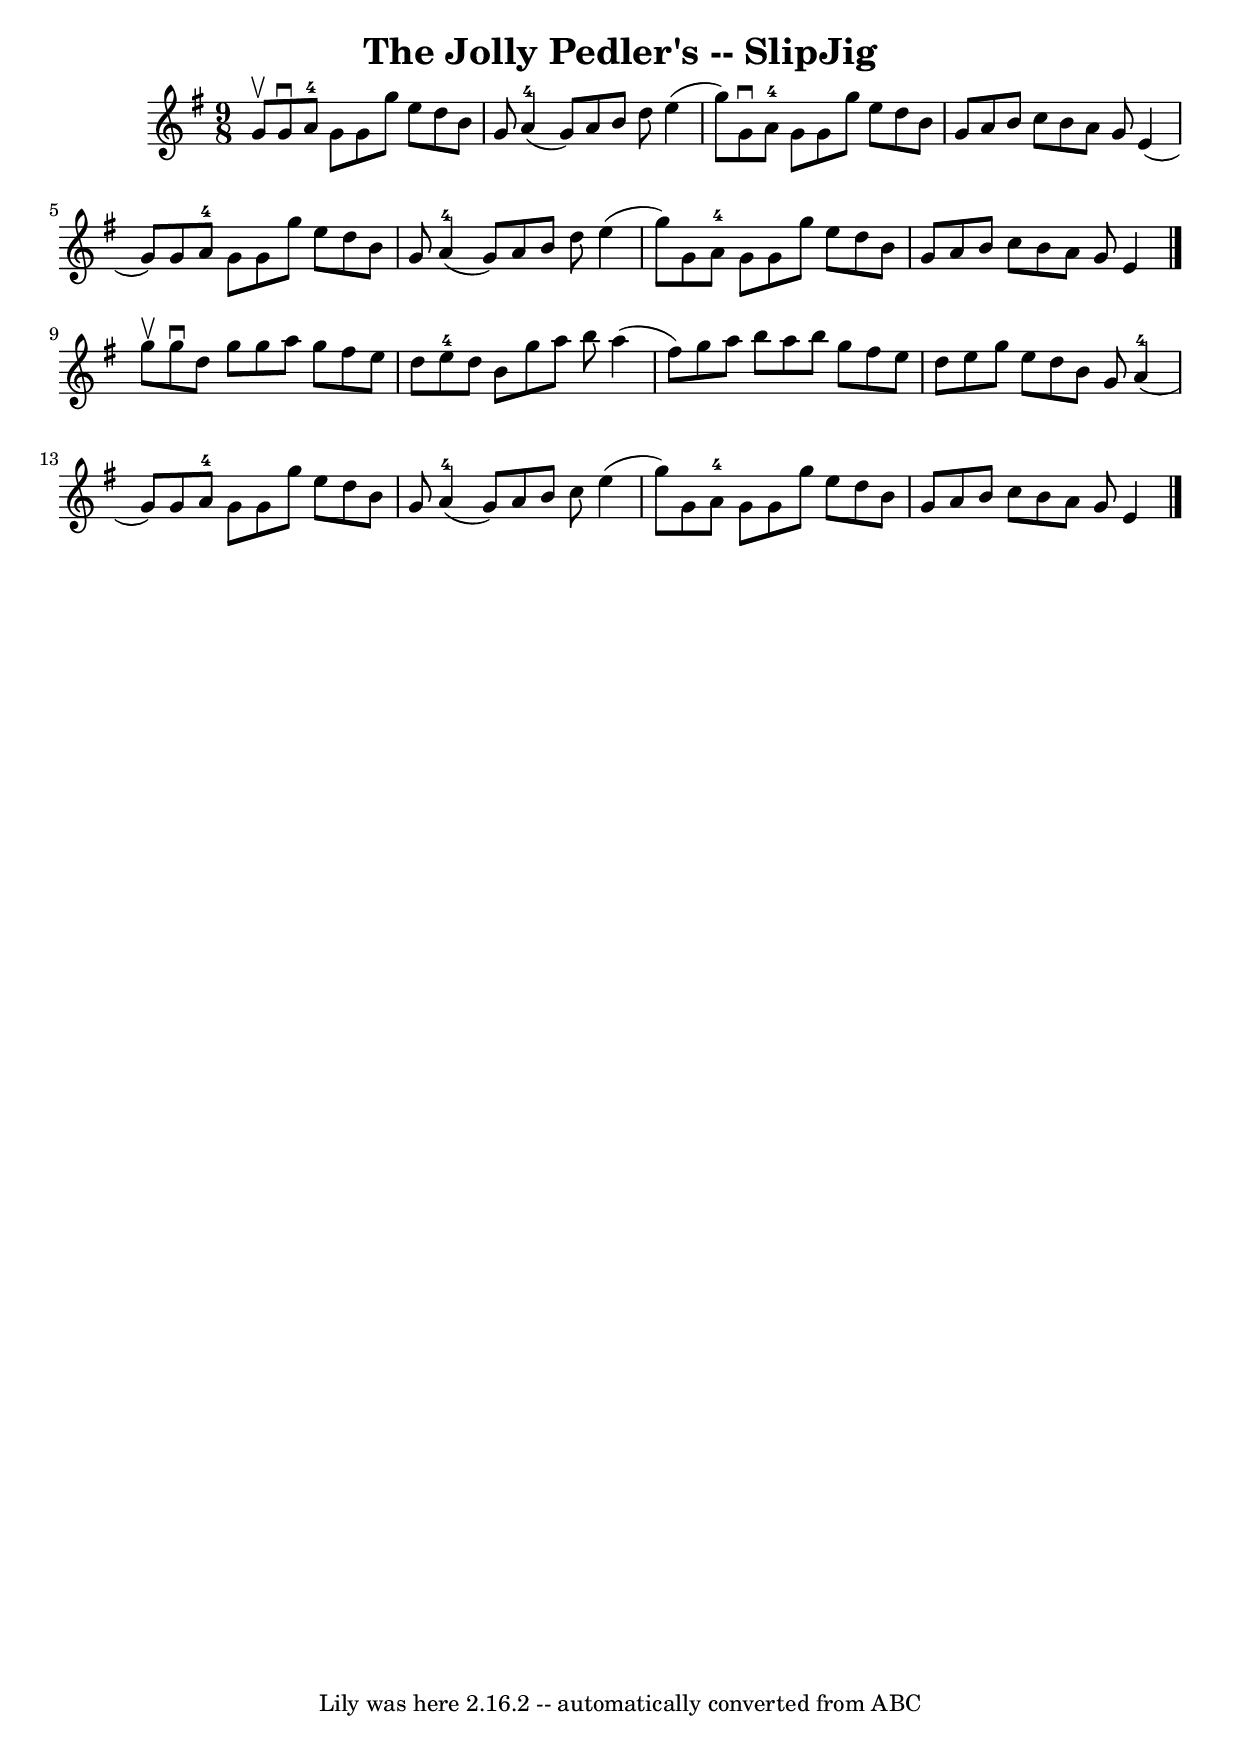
\version "2.7.40"
\include "Mammoth.ily"
\header {
	%% book = "Ryan's Mammoth Collection"
	crossRefNumber = "1"
	footnotes = ""
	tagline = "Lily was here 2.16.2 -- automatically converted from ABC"
	title = "The Jolly Pedler's -- SlipJig"
}
voicedefault =  {


\time 9/8 
\key g \major g'8^\upbow |
 g'8^\downbow a'8-4 g'8 
 g'8 g''8 e''8 d''8 b'8 g'8  |
 a'4-4(g'8)   
a'8 b'8 d''8 e''4 (g''8) |
 g'8^\downbow a'8-4   
g'8 g'8 g''8 e''8 d''8 b'8 g'8  |
 a'8 b'8 c''8 
 b'8 a'8 g'8 e'4 (g'8) |
 g'8 a'8-4 g'8    
g'8 g''8 e''8 d''8 b'8 g'8  |
 a'4-4(g'8) a'8 
 b'8 d''8 e''4 (g''8) |
 g'8 a'8-4 g'8 g'8    
g''8 e''8 d''8 b'8 g'8  |
 a'8 b'8 c''8 b'8 a'8 
 g'8 e'4  \bar "|." g''8^\upbow |
 g''8^\downbow d''8    
g''8 g''8 a''8 g''8 fis''8 e''8 d''8  |
 e''8-4   
d''8 b'8 g''8 a''8 b''8 a''4 (fis''8) |
 g''8    
a''8 b''8 a''8 b''8 g''8 fis''8 e''8 d''8  |
 e''8 
 g''8 e''8 d''8 b'8 g'8 a'4-4(g'8) |
 g'8 
 a'8-4 g'8 g'8 g''8 e''8 d''8 b'8 g'8  |
 a'4 
-4(g'8) a'8 b'8 c''8 e''4 (g''8) |
 g'8 a'8 
-4 g'8 g'8 g''8 e''8 d''8 b'8 g'8  |
 a'8 b'8  
 c''8 b'8 a'8 g'8 e'4  \bar "|."   
}

\score{
    <<

	\context Staff="default"
	{
	    \voicedefault 
	}

    >>
	\layout {
	}
	\midi {}
}
